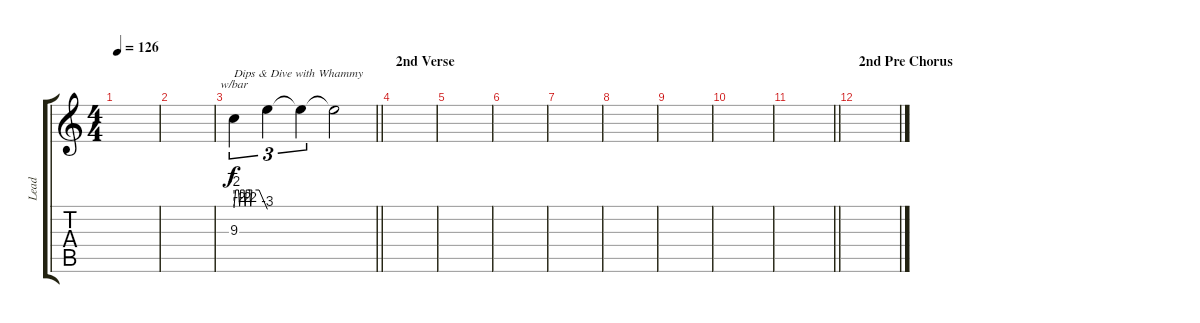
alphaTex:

\track ("Lead" "Lead") {instrument overdrivenguitar}
\staff {score tabs}
\tuning (E4 B3 G3 D3 A2 E2) {hide}
\ts (4 4)
\tempo 126
\clef g2
\ks c
|
|
\barLineRight lightlight
9.3.4{tu (3 2) tbe (custom default 0 -8 3 0 8 0 10 -8 12 0 18 0 20 -8 22 0 28 0 30 -8 32 0 45 0 60 -12) txt "Dips & Dive with Whammy" instrument overdrivenguitar} 9.3{t}.4{tu (3 2)} 9.3{t}.4{tu (3 2)} 9.3{t}.2 |
\section ("" "2nd Verse")
|
|
|
|
|
|
|
\barLineRight lightlight
|
\section ("" "2nd Pre Chorus")
